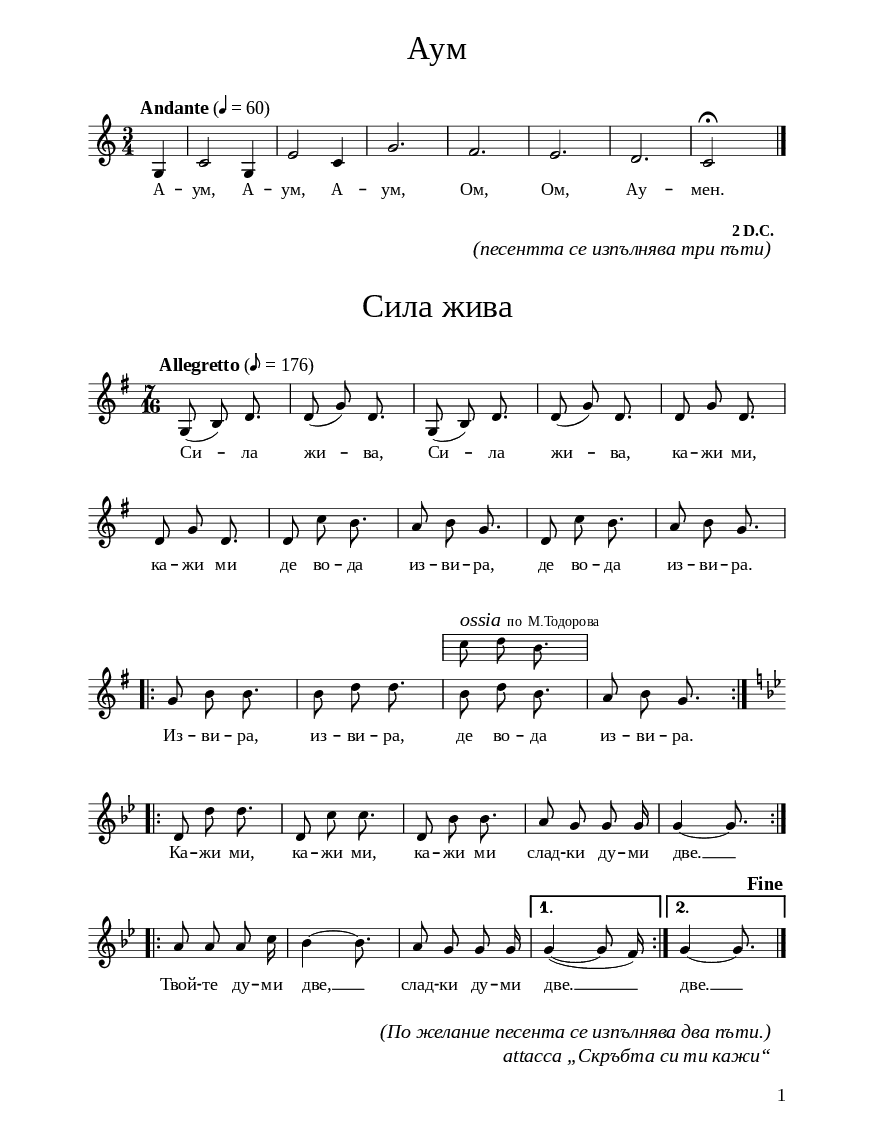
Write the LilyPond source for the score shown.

\version "2.24.2"

% include paper part and global functions
\include "include/globals.ily"

\bookpart {

  \label #'ref075
  \tocItem \markup "Аум"
  \include "include/bookpart-paper.ily"
  \score {
    \include "include/score-layout.ily"

    \new Voice \absolute {

      \clef treble
      \key c \major
      \time 3/4
      \tempoFunc "Andante" 4 "60"
      \autoBeamOff
      \partial 4

      g4 |  c'2 g4 | e'2 c'4 | g'2. |  f'2. | e'2. | d'2. | c'2 \fermata s4 | \bar "|."
    }

    \addlyrics {
      А -- ум, А
      -- ум, А -- ум, Ом, Ом, Ау -- мен.
    }

    \header {
      title = \titleFunc "Аум" "Aum"
    }

    \midi{}

  } % score

  \markup \dc-one "2 D.C."
  \markup \huge \italic \dc-one-nobold "(песентта се изпълнява три пъти)"

  \label #'ref076_2
  \tocItem \markup "Сила жива"
  \include "include/bookpart-paper.ily"
  \score {
    \include "include/score-layout.ily"

    \new Staff = main \absolute {
      \clef treble
      \key g \major
      \time 7/16
      \tempoFunc "Allegretto" 8 "176"
      \autoBeamOff


      g8 ( b ) d'8. | d'8 ( g' ) d'8. | g8 ( b ) d'8. | d'8 ( g' ) d'8. | d'8 g' d'8. \break | % 6

      d'8 g' d'8. | d'8 c'' b'8. | a'8 b' g'8. | d'8 c'' b'8. | a'8 b' g'8. \break |

      \bar ".|:-|"  g'8 b' b'8. | b'8 d'' d''8. |


      <<
        { b'8 d''8 b'8. }

        \new Staff \with {
          \override VerticalAxisGroup.default-staff-staff-spacing =
          #'((basic-distance . 4.5)
             (padding . -10))
          \remove "Time_signature_engraver"
          alignAboveContext = #"main"
          fontSize = #-1
          \override StaffSymbol.staff-space = #(magstep -4)
          \override StaffSymbol.thickness = #(magstep -4)
          firstClef = ##f
        }
        {\autoBeamOff c''8 ^\markup { \huge \italic "ossia" по М.Тодорова}  d''8 b'8.}
      >>



      | a'8 b' g'8. \bar ":.|.:" \break

      \key g \minor \repeat volta 2 { d'8 d'' d''8. | d'8 c'' c''8. | d'8 bes' bes'8. | a'8 g' g' g'16 | g'4 ~ g'8. } \break |

      \repeat volta 2 { a'8 a' a' c''16 | bes'4 ~ bes'8. | a'8 g' g' g'16 |}
      \alternative { {  g'4 ( ~ g'8 f'16 )  | } { g'4~\tempo "   Fine" g'8. | \bar "|."} }


    }

    \addlyrics {
      Си -- ла жи
      -- ва, Си -- ла жи -- ва, ка -- жи ми, ка -- жи
      ми де во -- да из -- ви -- ра, де во -- да из
      -- ви -- ра. Из -- ви -- ра, из -- ви -- ра, де
      во -- да из -- ви -- ра. Ка -- жи ми, ка -- жи
      ми, ка -- жи ми слад -- ки ду -- ми две. __ Твой --
      те ду -- ми две, __ слад -- ки ду -- ми две. __
      две. __}

      \header {
        title = \titleFunc "Сила жива" "Sila živa"
      }

      \midi{}

    } % score

    \markup \huge \italic \dc-one-nobold "(По желание песента се изпълнява два пъти.)"
    \markup \huge \italic \dc-one-nobold "attacca „Скръбта си ти кажи“"






  } % bookpart
